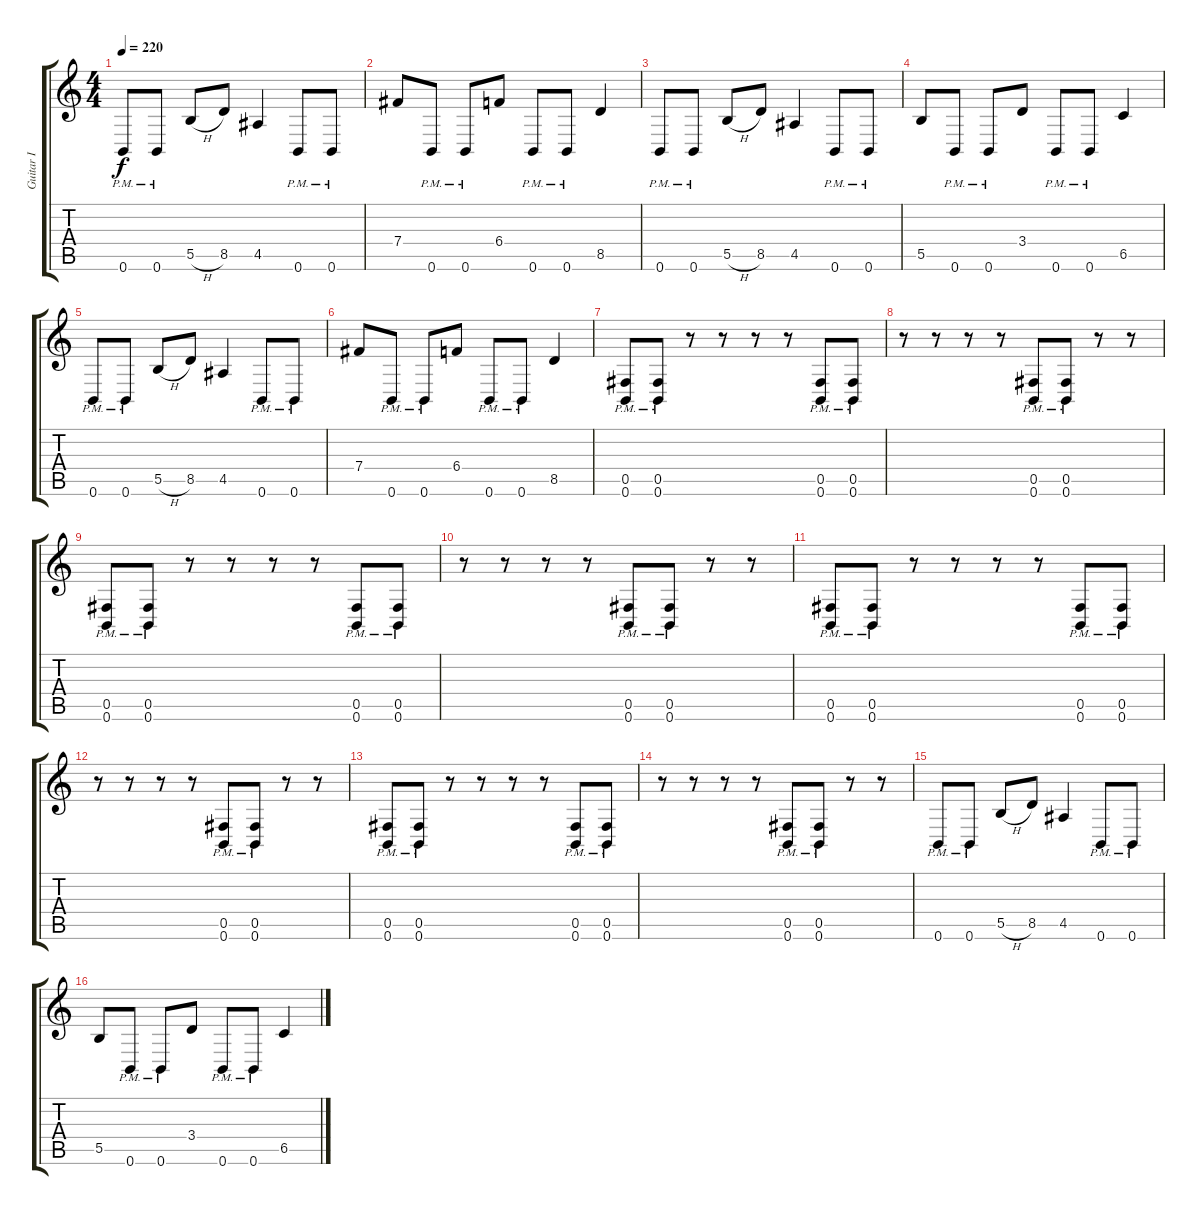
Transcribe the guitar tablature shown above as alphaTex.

\track ("Guitar I" "Guitar I") {instrument distortionguitar}
\staff {score tabs}
\tuning (Db4 Ab3 E3 B2 Gb2 B1) {hide}
\ts (4 4)
\tempo 220
\clef g2
\ks c
0.6{pm}.8{dy f} 0.6{pm}.8 5.5{h}.8 8.5.8 4.5.4 0.6{pm}.8 0.6{pm}.8 |
7.4.8 0.6{pm}.8 0.6{pm}.8 6.4.8 0.6{pm}.8 0.6{pm}.8 8.5.4 |
0.6{pm}.8 0.6{pm}.8 5.5{h}.8 8.5.8 4.5.4 0.6{pm}.8 0.6{pm}.8 |
5.5.8 0.6{pm}.8 0.6{pm}.8 3.4.8 0.6{pm}.8 0.6{pm}.8 6.5.4 |
0.6{pm}.8 0.6{pm}.8 5.5{h}.8 8.5.8 4.5.4 0.6{pm}.8 0.6{pm}.8 |
7.4.8 0.6{pm}.8 0.6{pm}.8 6.4.8 0.6{pm}.8 0.6{pm}.8 8.5.4 |
(0.5{pm} 0.6{pm}).8 (0.5{pm} 0.6{pm}).8 r.8 r.8 r.8 r.8 (0.5{pm} 0.6{pm}).8 (0.5{pm} 0.6{pm}).8 |
r.8 r.8 r.8 r.8 (0.5{pm} 0.6{pm}).8 (0.5{pm} 0.6{pm}).8 r.8 r.8 |
(0.5{pm} 0.6{pm}).8 (0.5{pm} 0.6{pm}).8 r.8 r.8 r.8 r.8 (0.5{pm} 0.6{pm}).8 (0.5{pm} 0.6{pm}).8 |
r.8 r.8 r.8 r.8 (0.5{pm} 0.6{pm}).8 (0.5{pm} 0.6{pm}).8 r.8 r.8 |
(0.5{pm} 0.6{pm}).8 (0.5{pm} 0.6{pm}).8 r.8 r.8 r.8 r.8 (0.5{pm} 0.6{pm}).8 (0.5{pm} 0.6{pm}).8 |
r.8 r.8 r.8 r.8 (0.5{pm} 0.6{pm}).8 (0.5{pm} 0.6{pm}).8 r.8 r.8 |
(0.5{pm} 0.6{pm}).8 (0.5{pm} 0.6{pm}).8 r.8 r.8 r.8 r.8 (0.5{pm} 0.6{pm}).8 (0.5{pm} 0.6{pm}).8 |
r.8 r.8 r.8 r.8 (0.5{pm} 0.6{pm}).8 (0.5{pm} 0.6{pm}).8 r.8 r.8 |
0.6{pm}.8 0.6{pm}.8 5.5{h}.8 8.5.8 4.5.4 0.6{pm}.8 0.6{pm}.8 |
5.5.8 0.6{pm}.8 0.6{pm}.8 3.4.8 0.6{pm}.8 0.6{pm}.8 6.5.4
